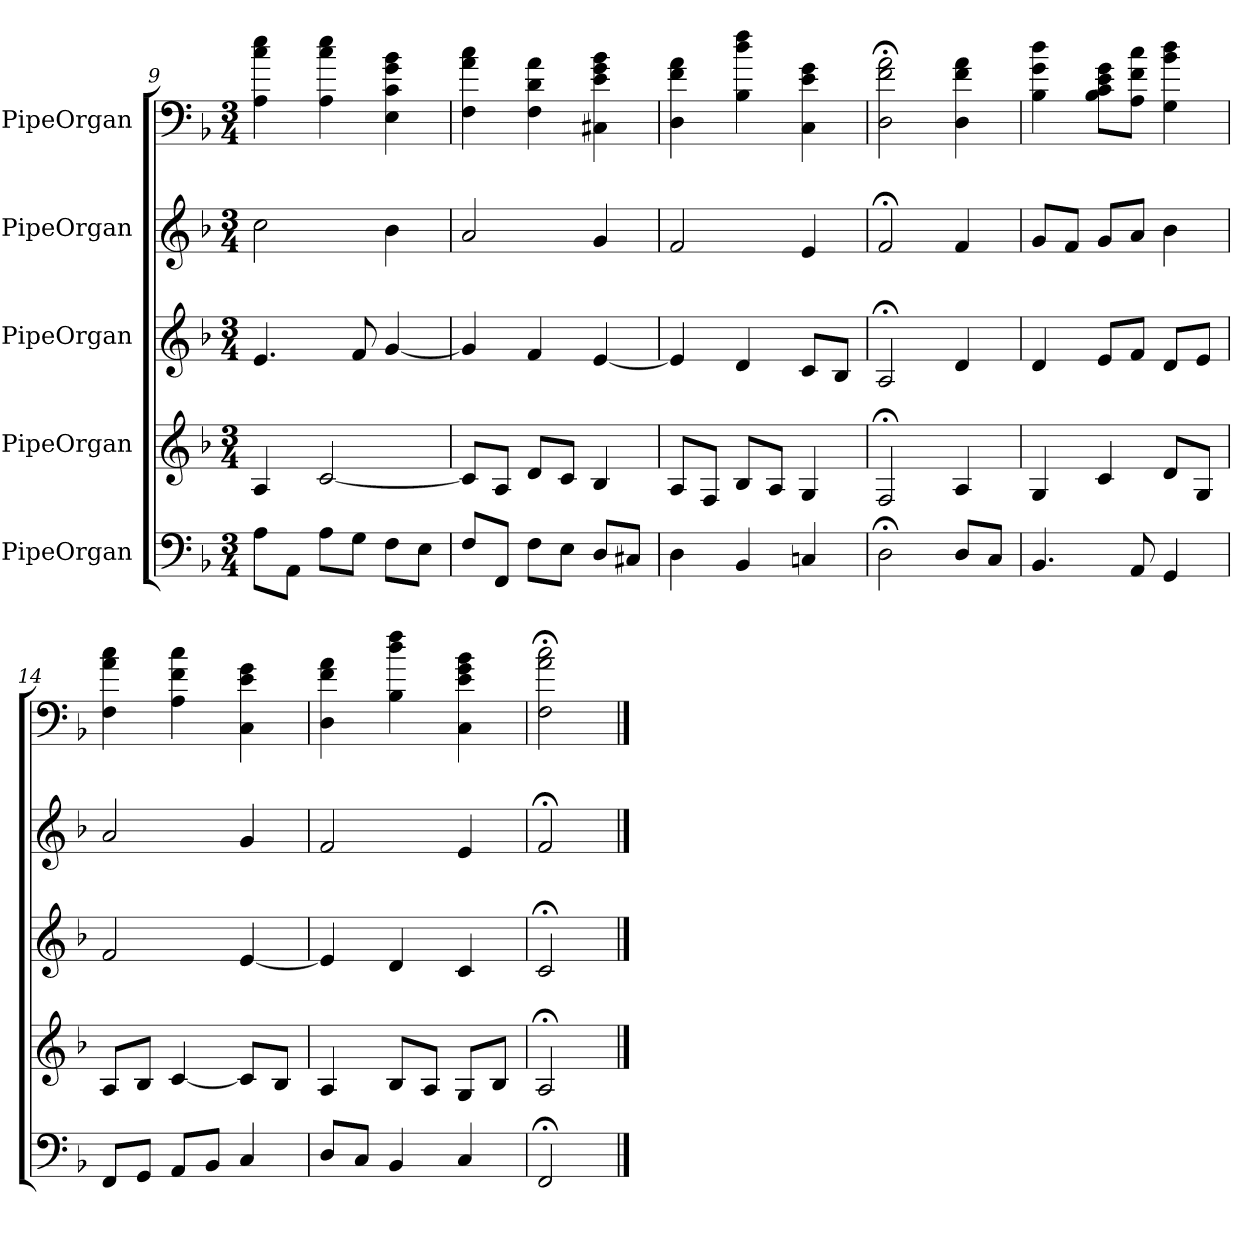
**kern	**kern	**kern	**kern	**kern
*part5	*part4	*part3	*part2	*part1
*staff5	*staff4	*staff3	*staff2	*staff1
*I"PipeOrgan	*I"PipeOrgan	*I"PipeOrgan	*I"PipeOrgan	*I"PipeOrgan
*k[b-]	*k[b-]	*k[b-]	*k[b-]	*k[b-]
*F:	*F:	*F:	*F:	*F:
*M3/4	*M3/4	*M3/4	*M3/4	*M3/4
=9	=9	=9	=9	=9
8AL	4A	4.e	2cc	4A 4cc 4ee
8AAJ	.	.	.	.
8AL	[2c	.	.	4A 4cc 4ee
8GJ	.	8f	.	.
8FL	.	[4g	4b-	4E 4c 4g 4b-
8EJ	.	.	.	.
=10	=10	=10	=10	=10
8FL	8cL]	4g]	2a	4F 4a 4cc
8FFJ	8AJ	.	.	.
8FL	8dL	4f	.	4F 4d 4a
8EJ	8cJ	.	.	.
8DL	4B-	[4e	4g	4C#X 4e 4g 4b-
8C#XJ	.	.	.	.
=11	=11	=11	=11	=11
4D	8AL	4e]	2f	4D 4f 4a
.	8FJ	.	.	.
4BB-	8B-L	4d	.	4B- 4dd 4ff
.	8AJ	.	.	.
4Cn	4G	8cL	4e	4C 4e 4g
.	.	8B-J	.	.
=12	=12	=12	=12	=12
2D;<	2F;<	2A;<	2f;<	2D;< 2f;< 2a;<
8DL	4A	4d	4f	4D 4f 4a
8CJ	.	.	.	.
=13	=13	=13	=13	=13
4.BB-	4G	4d	8gL	4B- 4g 4dd
.	.	.	8fJ	.
.	4c	8eL	8gL	8B- 8c 8e 8gL
8AA	.	8fJ	8aJ	8A 8f 8ccJ
4GG	8dL	8dL	4b-	4G 4b- 4dd
.	8GJ	8eJ	.	.
=14	=14	=14	=14	=14
8FFL	8AL	2f	2a	4F 4a 4cc
8GGJ	8B-J	.	.	.
8AAL	[4c	.	.	4A 4f 4cc
8BB-J	.	.	.	.
4C	8cL]	[4e	4g	4C 4e 4g
.	8B-J	.	.	.
=15	=15	=15	=15	=15
8DL	4A	4e]	2f	4D 4f 4a
8CJ	.	.	.	.
4BB-	8B-L	4d	.	4B- 4dd 4ff
.	8AJ	.	.	.
4C	8GL	4c	4e	4C 4e 4g 4b-
.	8B-J	.	.	.
=16	=16	=16	=16	=16
2FF;<	2A;<	2c;<	2f;<	2F;< 2a;< 2cc;<
==	==	==	==	==
*-	*-	*-	*-	*-
